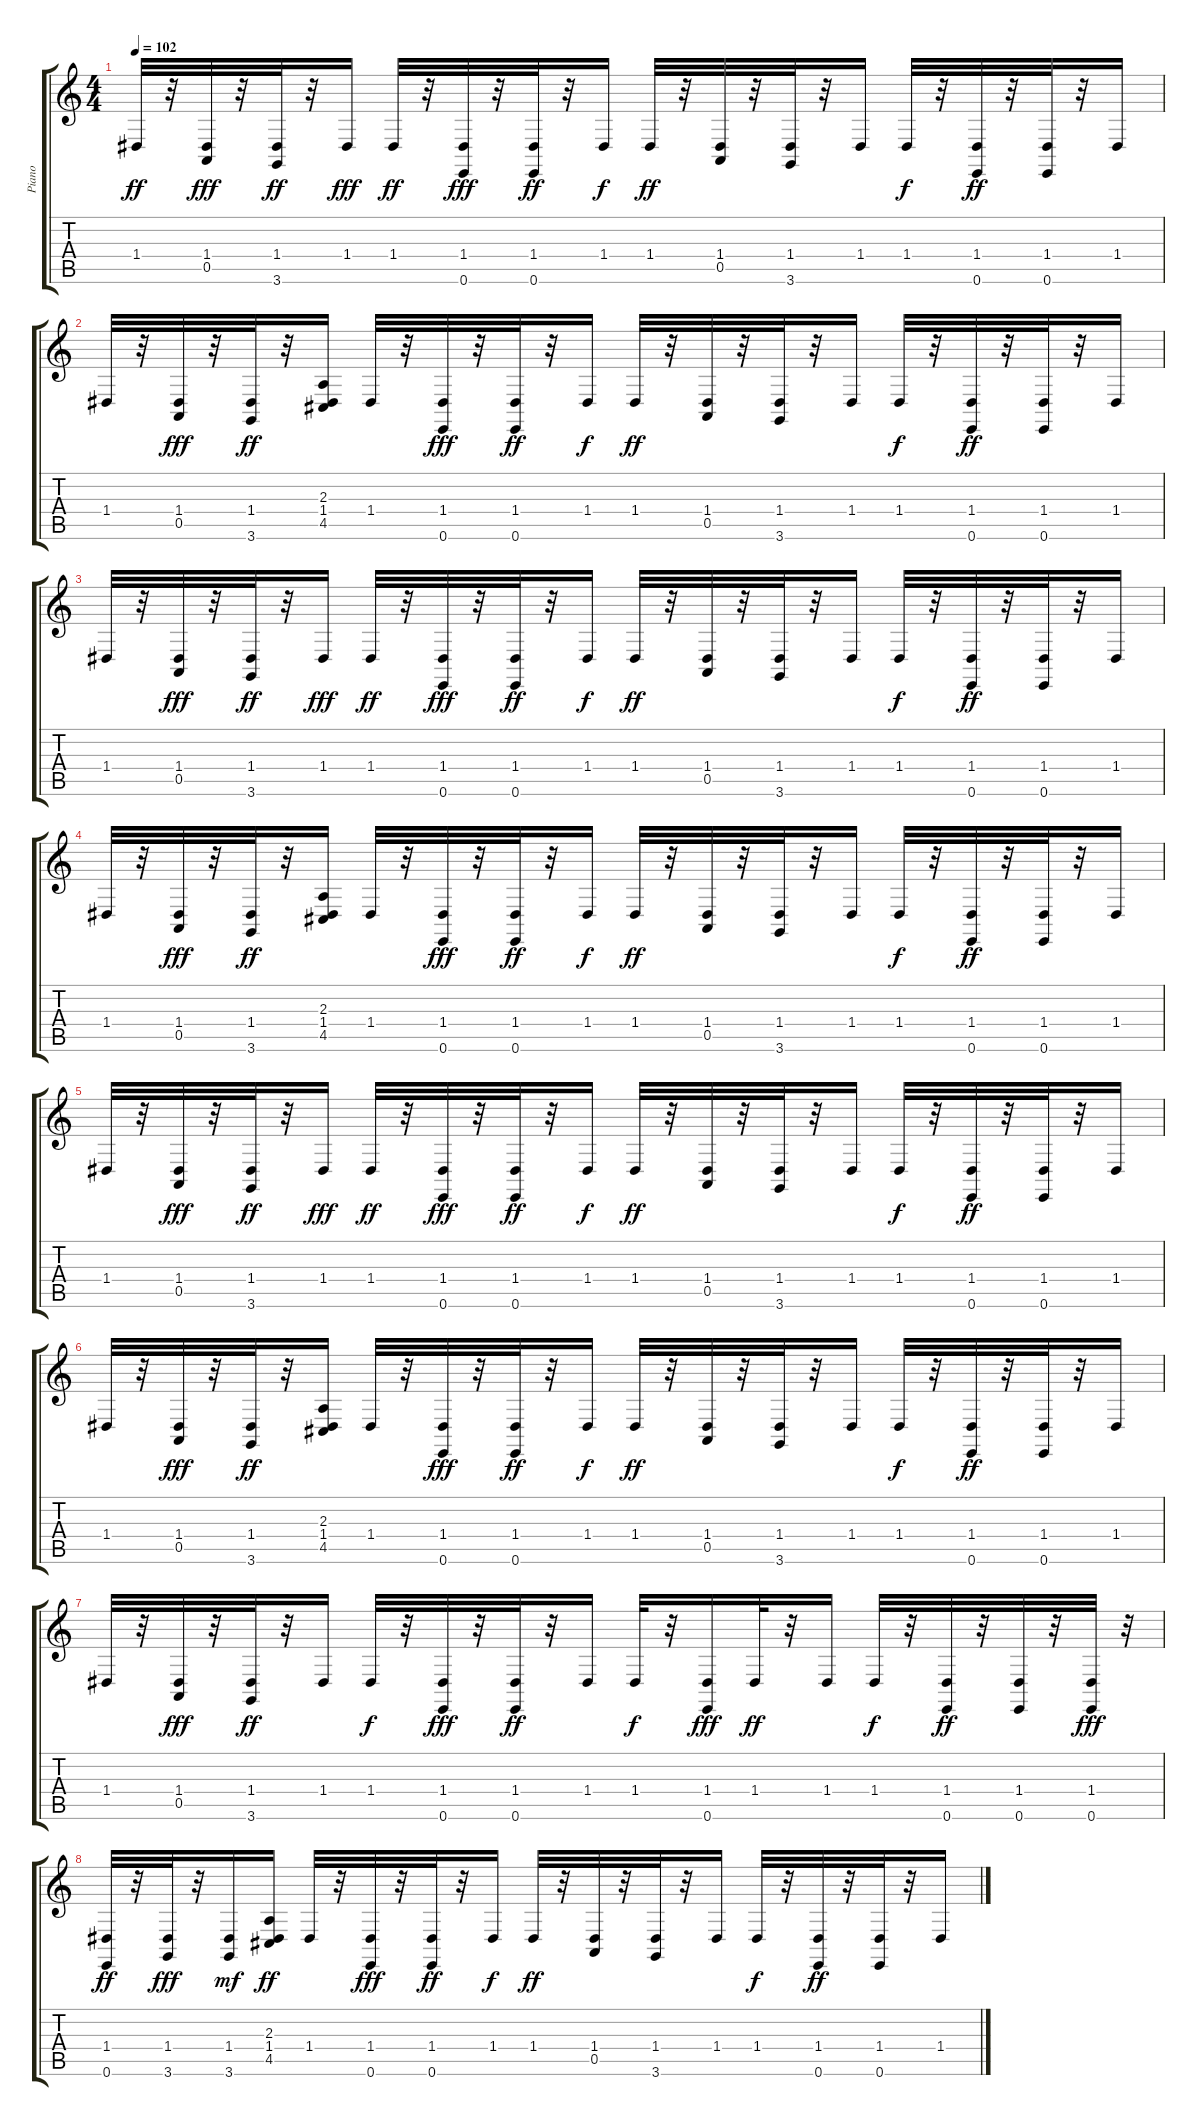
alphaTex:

\track ("Piano" "Piano") {instrument acousticgrandpiano}
\staff {score tabs}
\tuning (E4 B3 G3 D3 A2 E2) {hide}
\ts (4 4)
\tempo 102
\clef g2
\ks c
1.4.32{dy ff} r.32 (1.4 0.5).32{dy fff} r.32 (1.4 3.6).32{dy ff} r.32 1.4.16{dy fff} 1.4.32{dy ff} r.32 (1.4 0.6).32{dy fff} r.32 (1.4 0.6).32{dy ff} r.32 1.4.16{dy f} 1.4.32{dy ff} r.32 (1.4 0.5).32 r.32 (1.4 3.6).32 r.32 1.4.16 1.4.32{dy f} r.32 (1.4 0.6).32{dy ff} r.32 (1.4 0.6).32 r.32 1.4.16 |
1.4.32 r.32 (1.4 0.5).32{dy fff} r.32 (1.4 3.6).32{dy ff} r.32 (2.3 1.4 4.5).16 1.4.32 r.32 (1.4 0.6).32{dy fff} r.32 (1.4 0.6).32{dy ff} r.32 1.4.16{dy f} 1.4.32{dy ff} r.32 (1.4 0.5).32 r.32 (1.4 3.6).32 r.32 1.4.16 1.4.32{dy f} r.32 (1.4 0.6).32{dy ff} r.32 (1.4 0.6).32 r.32 1.4.16 |
1.4.32 r.32 (1.4 0.5).32{dy fff} r.32 (1.4 3.6).32{dy ff} r.32 1.4.16{dy fff} 1.4.32{dy ff} r.32 (1.4 0.6).32{dy fff} r.32 (1.4 0.6).32{dy ff} r.32 1.4.16{dy f} 1.4.32{dy ff} r.32 (1.4 0.5).32 r.32 (1.4 3.6).32 r.32 1.4.16 1.4.32{dy f} r.32 (1.4 0.6).32{dy ff} r.32 (1.4 0.6).32 r.32 1.4.16 |
1.4.32 r.32 (1.4 0.5).32{dy fff} r.32 (1.4 3.6).32{dy ff} r.32 (2.3 1.4 4.5).16 1.4.32 r.32 (1.4 0.6).32{dy fff} r.32 (1.4 0.6).32{dy ff} r.32 1.4.16{dy f} 1.4.32{dy ff} r.32 (1.4 0.5).32 r.32 (1.4 3.6).32 r.32 1.4.16 1.4.32{dy f} r.32 (1.4 0.6).32{dy ff} r.32 (1.4 0.6).32 r.32 1.4.16 |
1.4.32 r.32 (1.4 0.5).32{dy fff} r.32 (1.4 3.6).32{dy ff} r.32 1.4.16{dy fff} 1.4.32{dy ff} r.32 (1.4 0.6).32{dy fff} r.32 (1.4 0.6).32{dy ff} r.32 1.4.16{dy f} 1.4.32{dy ff} r.32 (1.4 0.5).32 r.32 (1.4 3.6).32 r.32 1.4.16 1.4.32{dy f} r.32 (1.4 0.6).32{dy ff} r.32 (1.4 0.6).32 r.32 1.4.16 |
1.4.32 r.32 (1.4 0.5).32{dy fff} r.32 (1.4 3.6).32{dy ff} r.32 (2.3 1.4 4.5).16 1.4.32 r.32 (1.4 0.6).32{dy fff} r.32 (1.4 0.6).32{dy ff} r.32 1.4.16{dy f} 1.4.32{dy ff} r.32 (1.4 0.5).32 r.32 (1.4 3.6).32 r.32 1.4.16 1.4.32{dy f} r.32 (1.4 0.6).32{dy ff} r.32 (1.4 0.6).32 r.32 1.4.16 |
1.4.32 r.32 (1.4 0.5).32{dy fff} r.32 (1.4 3.6).32{dy ff} r.32 1.4.16 1.4.32{dy f} r.32 (1.4 0.6).32{dy fff} r.32 (1.4 0.6).32{dy ff} r.32 1.4.16 1.4.32{dy f} r.32 (1.4 0.6).16{dy fff} 1.4.32{dy ff} r.32 1.4.16 1.4.32{dy f} r.32 (1.4 0.6).32{dy ff} r.32 (1.4 0.6).32 r.32 (1.4 0.6).32{dy fff} r.32 |
(1.4 0.6).32{dy ff} r.32 (1.4 3.6).32{dy fff} r.32 (1.4 3.6).16{dy mf} (2.3 1.4 4.5).16{dy ff} 1.4.32 r.32 (1.4 0.6).32{dy fff} r.32 (1.4 0.6).32{dy ff} r.32 1.4.16{dy f} 1.4.32{dy ff} r.32 (1.4 0.5).32 r.32 (1.4 3.6).32 r.32 1.4.16 1.4.32{dy f} r.32 (1.4 0.6).32{dy ff} r.32 (1.4 0.6).32 r.32 1.4.16
